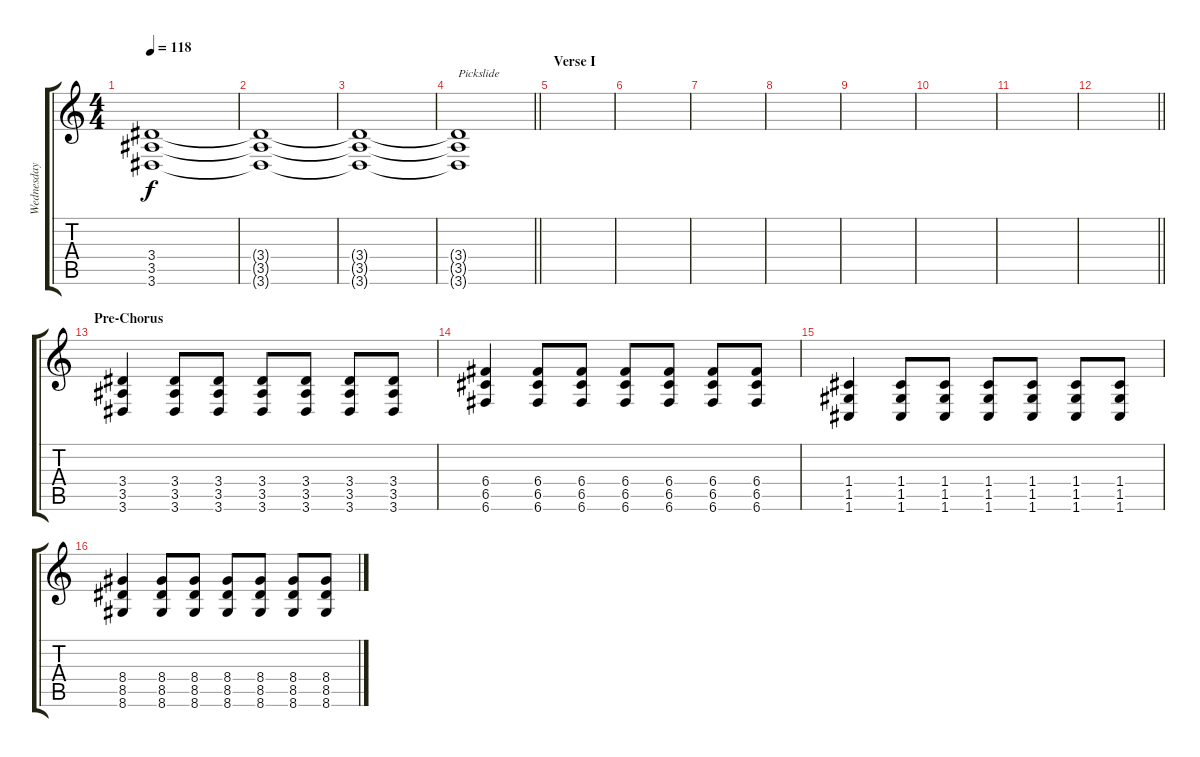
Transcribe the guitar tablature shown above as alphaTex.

\track ("Wednesday 13/Rhythm" "Wednesday ") {instrument distortionguitar}
\staff {score tabs}
\tuning (D4 A3 F3 C3 G2 C2) {hide}
\ts (4 4)
\tempo 118
\clef g2
\ks c
(3.4 3.5 3.6).1{dy f} |
(3.4{t} 3.5{t} 3.6{t}).1 |
(3.4{t} 3.5{t} 3.6{t}).1 |
\barLineRight lightlight
(3.4{t} 3.5{t} 3.6{t}).1{txt "Pickslide"} |
\section ("" "Verse I")
|
|
|
|
|
|
|
\barLineRight lightlight
|
\section ("" "Pre-Chorus")
(3.4 3.5 3.6).4 (3.4 3.5 3.6).8 (3.4 3.5 3.6).8 (3.4 3.5 3.6).8 (3.4 3.5 3.6).8 (3.4 3.5 3.6).8 (3.4 3.5 3.6).8 |
(6.4 6.5 6.6).4 (6.4 6.5 6.6).8 (6.4 6.5 6.6).8 (6.4 6.5 6.6).8 (6.4 6.5 6.6).8 (6.4 6.5 6.6).8 (6.4 6.5 6.6).8 |
(1.4 1.5 1.6).4 (1.4 1.5 1.6).8 (1.4 1.5 1.6).8 (1.4 1.5 1.6).8 (1.4 1.5 1.6).8 (1.4 1.5 1.6).8 (1.4 1.5 1.6).8 |
(8.4 8.5 8.6).4 (8.4 8.5 8.6).8 (8.4 8.5 8.6).8 (8.4 8.5 8.6).8 (8.4 8.5 8.6).8 (8.4 8.5 8.6).8 (8.4 8.5 8.6).8
